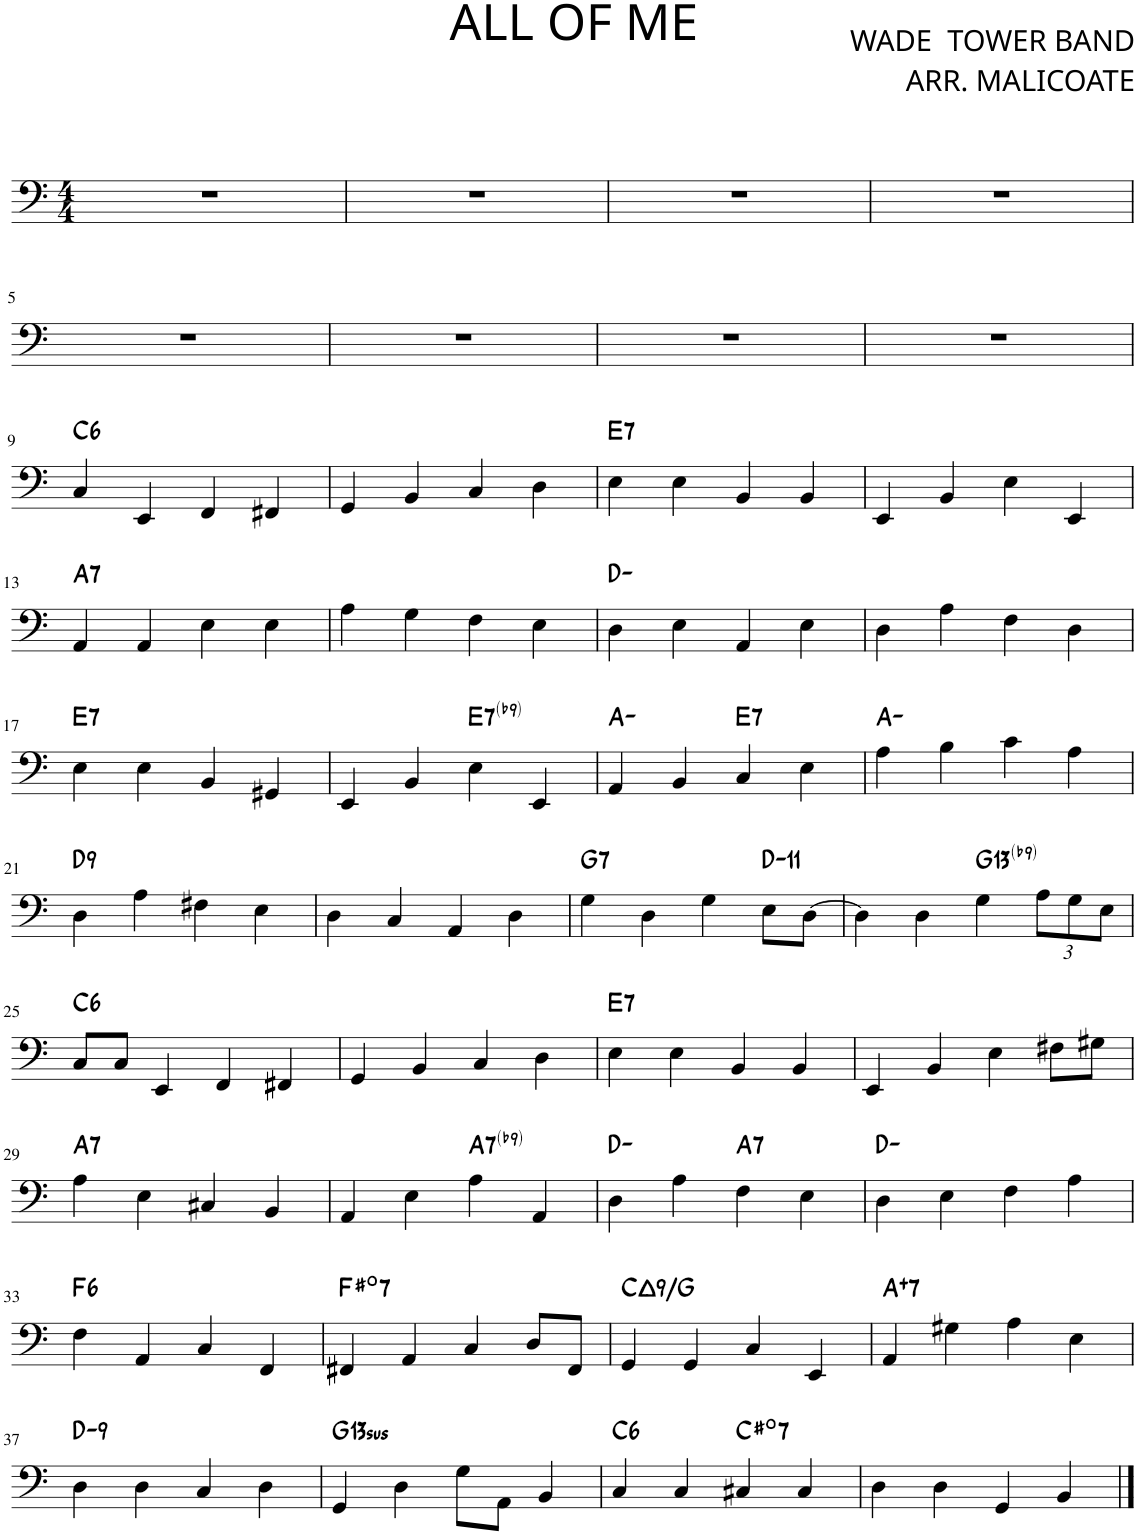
**kern	**harte
*part1	*part1
*staff1	*
*I"Piano	*
*I'Pno.	*
*clefF4	*
*k[]	*
*M4/4	*
=1	=1
1r	.
=2	=2
1r	.
=3	=3
1r	.
=4	=4
1r	.
!!LO:LB:g=z
=5	=5
1r	.
=6	=6
1r	.
=7	=7
1r	.
=8	=8
1r	.
!!LO:LB:g=z
=9	=9
!	!LO:H:kt=6
4C/	C:maj6
4EE/	.
4FF/	.
4FF#X/	.
=10	=10
4GG/	.
4BB/	.
4C/	.
4D\	.
=11	=11
!	!LO:H:kt=7
4E\	E:7
4E\	.
4BB/	.
4BB/	.
=12	=12
4EE/	.
4BB/	.
4E\	.
4EE/	.
!!LO:LB:g=z
=13	=13
!	!LO:H:kt=7
4AA/	A:7
4AA/	.
4E\	.
4E\	.
=14	=14
4A\	.
4G\	.
4F\	.
4E\	.
=15	=15
4D\	D:min
4E\	.
4AA/	.
4E\	.
=16	=16
4D\	.
4A\	.
4F\	.
4D\	.
!!LO:LB:g=z
=17	=17
!	!LO:H:kt=7
4E\	E:7
4E\	.
4BB/	.
4GG#X/	.
=18	=18
4EE/	.
4BB/	.
!	!LO:H:kt=7
4E\	E:7(b9)
4EE/	.
=19	=19
4AA/	A:min
4BB/	.
!	!LO:H:kt=7
4C/	E:7
4E\	.
=20	=20
4A\	A:min
4B\	.
4c\	.
4A\	.
!!LO:LB:g=z
=21	=21
!	!LO:H:kt=9
4D\	D:9
4A\	.
4F#X\	.
4E\	.
=22	=22
4D\	.
4C/	.
4AA/	.
4D\	.
=23	=23
!	!LO:H:kt=7
4G\	G:7
4D\	.
4G\	.
!	!LO:H:kt=11
8E\L	D:min9(11)
[8D\J	.
=24	=24
4D\]	.
4D\	.
!	!LO:H:kt=13
4G\	G:(3,5,b7,b9,11,13)
*Xbrackettup	*
12A\L	.
12G\	.
12E\J	.
!!LO:LB:g=z
=25	=25
!	!LO:H:kt=6
8C/L	C:maj6
8C/J	.
4EE/	.
4FF/	.
4FF#X/	.
=26	=26
4GG/	.
4BB/	.
4C/	.
4D\	.
=27	=27
!	!LO:H:kt=7
4E\	E:7
4E\	.
4BB/	.
4BB/	.
=28	=28
4EE/	.
4BB/	.
4E\	.
8F#X\L	.
8G#X\J	.
!!LO:LB:g=z
=29	=29
!	!LO:H:kt=7
4A\	A:7
4E\	.
4C#X/	.
4BB/	.
=30	=30
4AA/	.
4E\	.
!	!LO:H:kt=7
4A\	A:7(b9)
4AA/	.
=31	=31
4D\	D:min
4A\	.
!	!LO:H:kt=7
4F\	A:7
4E\	.
=32	=32
4D\	D:min
4E\	.
4F\	.
4A\	.
!!LO:LB:g=z
=33	=33
!	!LO:H:kt=6
4F\	F:maj6
4AA/	.
4C/	.
4FF/	.
=34	=34
!	!LO:H:kt=7
4FF#X/	F#:dim7
4AA/	.
4C/	.
8D/L	.
8FF#/J	.
=35	=35
!	!LO:H:kt=9
4GG/	C:maj9/5
4GG/	.
4C/	.
4EE/	.
=36	=36
!	!LO:H:kt=7
4AA/	A:aug(b7)
4G#X\	.
4A\	.
4E\	.
!!LO:LB:g=z
=37	=37
!	!LO:H:kt=9
4D\	D:min9
4D\	.
4C/	.
4D\	.
=38	=38
!	!LO:H:kt=13sus
4GG/	G:sus4(7,9,11,13)
4D\	.
8G\L	.
8AA\J	.
4BB/	.
=39	=39
!	!LO:H:kt=6
4C/	C:maj6
4C/	.
!	!LO:H:kt=7
4C#X/	C#:dim7
4C#/	.
=40	=40
4D\	.
4D\	.
4GG/	.
4BB/	.
==	==
*-	*-
